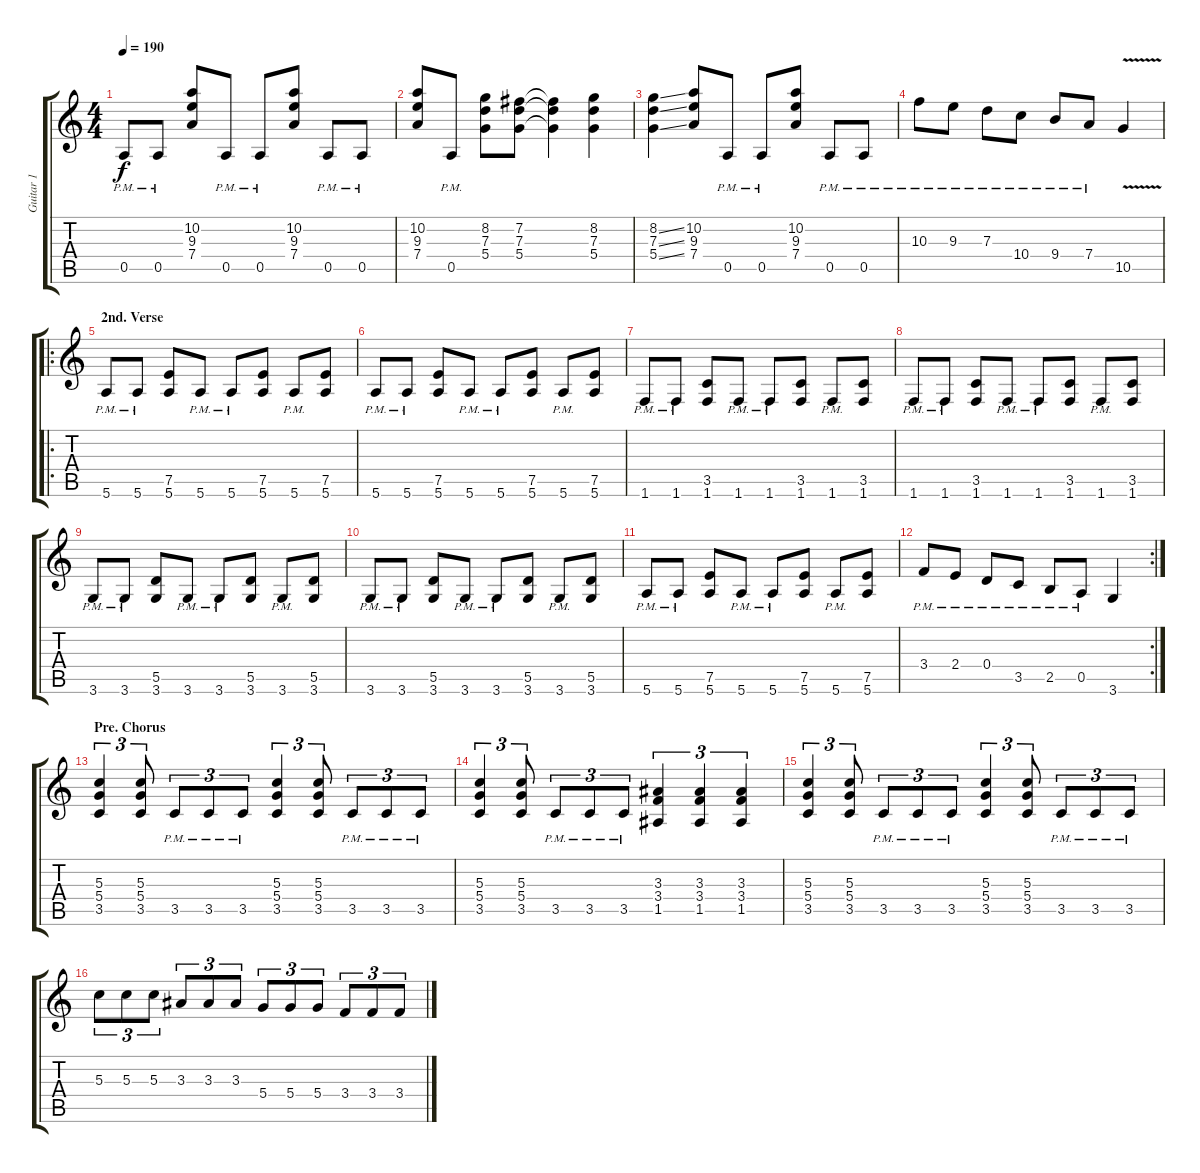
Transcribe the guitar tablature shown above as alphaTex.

\track ("Guitar 1" "Guitar 1") {instrument distortionguitar}
\staff {score tabs}
\tuning (E4 B3 G3 D3 A2 E2) {hide}
\ts (4 4)
\tempo 190
\clef g2
\ks c
0.5{pm}.8{dy f} 0.5{pm}.8 (10.2 9.3 7.4).8 0.5{pm}.8 0.5{pm}.8 (10.2 9.3 7.4).8 0.5{pm}.8 0.5{pm}.8 |
(10.2 9.3 7.4).8 0.5{pm}.8 (8.2 7.3 5.4).8 (7.2 7.3 5.4).8 (7.2{t} 7.3{t} 5.4{t}).4 (8.2 7.3 5.4).4 |
(8.2{ss} 7.3{ss} 5.4{ss}).4 (10.2 9.3 7.4).8 0.5{pm}.8 0.5{pm}.8 (10.2 9.3 7.4).8 0.5{pm}.8 0.5{pm}.8 |
10.3{pm}.8 9.3{pm}.8 7.3{pm}.8 10.4{pm}.8 9.4{pm}.8 7.4{pm}.8 10.5{v}.4 |
\ro
\section ("" "2nd. Verse")
5.6{pm}.8 5.6{pm}.8 (7.5 5.6).8 5.6{pm}.8 5.6{pm}.8 (7.5 5.6).8 5.6{pm}.8 (7.5 5.6).8 |
5.6{pm}.8 5.6{pm}.8 (7.5 5.6).8 5.6{pm}.8 5.6{pm}.8 (7.5 5.6).8 5.6{pm}.8 (7.5 5.6).8 |
1.6{pm}.8 1.6{pm}.8 (3.5 1.6).8 1.6{pm}.8 1.6{pm}.8 (3.5 1.6).8 1.6{pm}.8 (3.5 1.6).8 |
1.6{pm}.8 1.6{pm}.8 (3.5 1.6).8 1.6{pm}.8 1.6{pm}.8 (3.5 1.6).8 1.6{pm}.8 (3.5 1.6).8 |
3.6{pm}.8 3.6{pm}.8 (5.5 3.6).8 3.6{pm}.8 3.6{pm}.8 (5.5 3.6).8 3.6{pm}.8 (5.5 3.6).8 |
3.6{pm}.8 3.6{pm}.8 (5.5 3.6).8 3.6{pm}.8 3.6{pm}.8 (5.5 3.6).8 3.6{pm}.8 (5.5 3.6).8 |
5.6{pm}.8 5.6{pm}.8 (7.5 5.6).8 5.6{pm}.8 5.6{pm}.8 (7.5 5.6).8 5.6{pm}.8 (7.5 5.6).8 |
\rc 2
3.4{pm}.8 2.4{pm}.8 0.4{pm}.8 3.5{pm}.8 2.5{pm}.8 0.5{pm}.8 3.6.4 |
\section ("" "Pre. Chorus")
(5.3 5.4 3.5).4{tu (3 2)} (5.3 5.4 3.5).8{tu (3 2)} 3.5{pm}.8{tu (3 2)} 3.5{pm}.8{tu (3 2)} 3.5{pm}.8{tu (3 2)} (5.3 5.4 3.5).4{tu (3 2)} (5.3 5.4 3.5).8{tu (3 2)} 3.5{pm}.8{tu (3 2)} 3.5{pm}.8{tu (3 2)} 3.5{pm}.8{tu (3 2)} |
(5.3 5.4 3.5).4{tu (3 2)} (5.3 5.4 3.5).8{tu (3 2)} 3.5{pm}.8{tu (3 2)} 3.5{pm}.8{tu (3 2)} 3.5{pm}.8{tu (3 2)} (3.3 3.4 1.5).4{tu (3 2)} (3.3 3.4 1.5).4{tu (3 2)} (3.3 3.4 1.5).4{tu (3 2)} |
(5.3 5.4 3.5).4{tu (3 2)} (5.3 5.4 3.5).8{tu (3 2)} 3.5{pm}.8{tu (3 2)} 3.5{pm}.8{tu (3 2)} 3.5{pm}.8{tu (3 2)} (5.3 5.4 3.5).4{tu (3 2)} (5.3 5.4 3.5).8{tu (3 2)} 3.5{pm}.8{tu (3 2)} 3.5{pm}.8{tu (3 2)} 3.5{pm}.8{tu (3 2)} |
5.3.8{tu (3 2)} 5.3.8{tu (3 2)} 5.3.8{tu (3 2)} 3.3.8{tu (3 2)} 3.3.8{tu (3 2)} 3.3.8{tu (3 2)} 5.4.8{tu (3 2)} 5.4.8{tu (3 2)} 5.4.8{tu (3 2)} 3.4.8{tu (3 2)} 3.4.8{tu (3 2)} 3.4.8{tu (3 2)}
